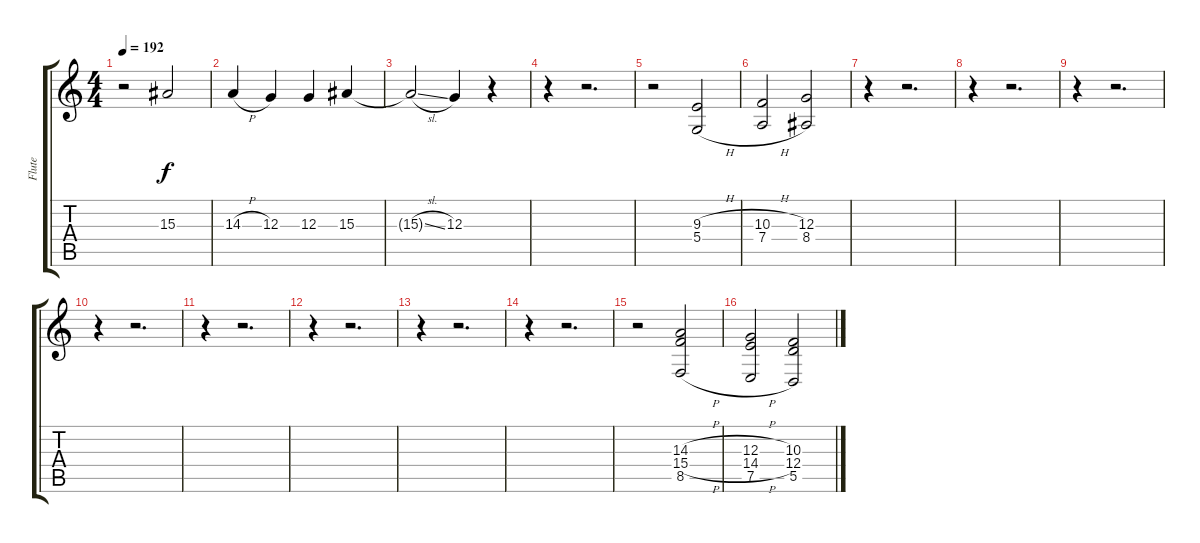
\track ("Flute" "Flute") {instrument flute}
\staff {score tabs}
\tuning (E4 B3 G3 D3 A2 E2) {hide}
\ts (4 4)
\tempo 192
\clef g2
\ks c
r.2{dy f} 15.3.2 |
14.3{h}.4 12.3.4 12.3.4 15.3.4 |
15.3{sl t}.2 12.3.4 r.4 |
r.4 r.2{d} |
r.2 (9.3{h} 5.4{h}).2 |
(10.3{h} 7.4{h}).2 (12.3 8.4).2 |
r.4 r.2{d} |
r.4 r.2{d} |
r.4 r.2{d} |
r.4 r.2{d} |
r.4 r.2{d} |
r.4 r.2{d} |
r.4 r.2{d} |
r.4 r.2{d} |
r.2 (14.3{h} 15.4{h} 8.5{h}).2 |
(12.3{h} 14.4{h} 7.5{h}).2 (10.3 12.4 5.5).2
